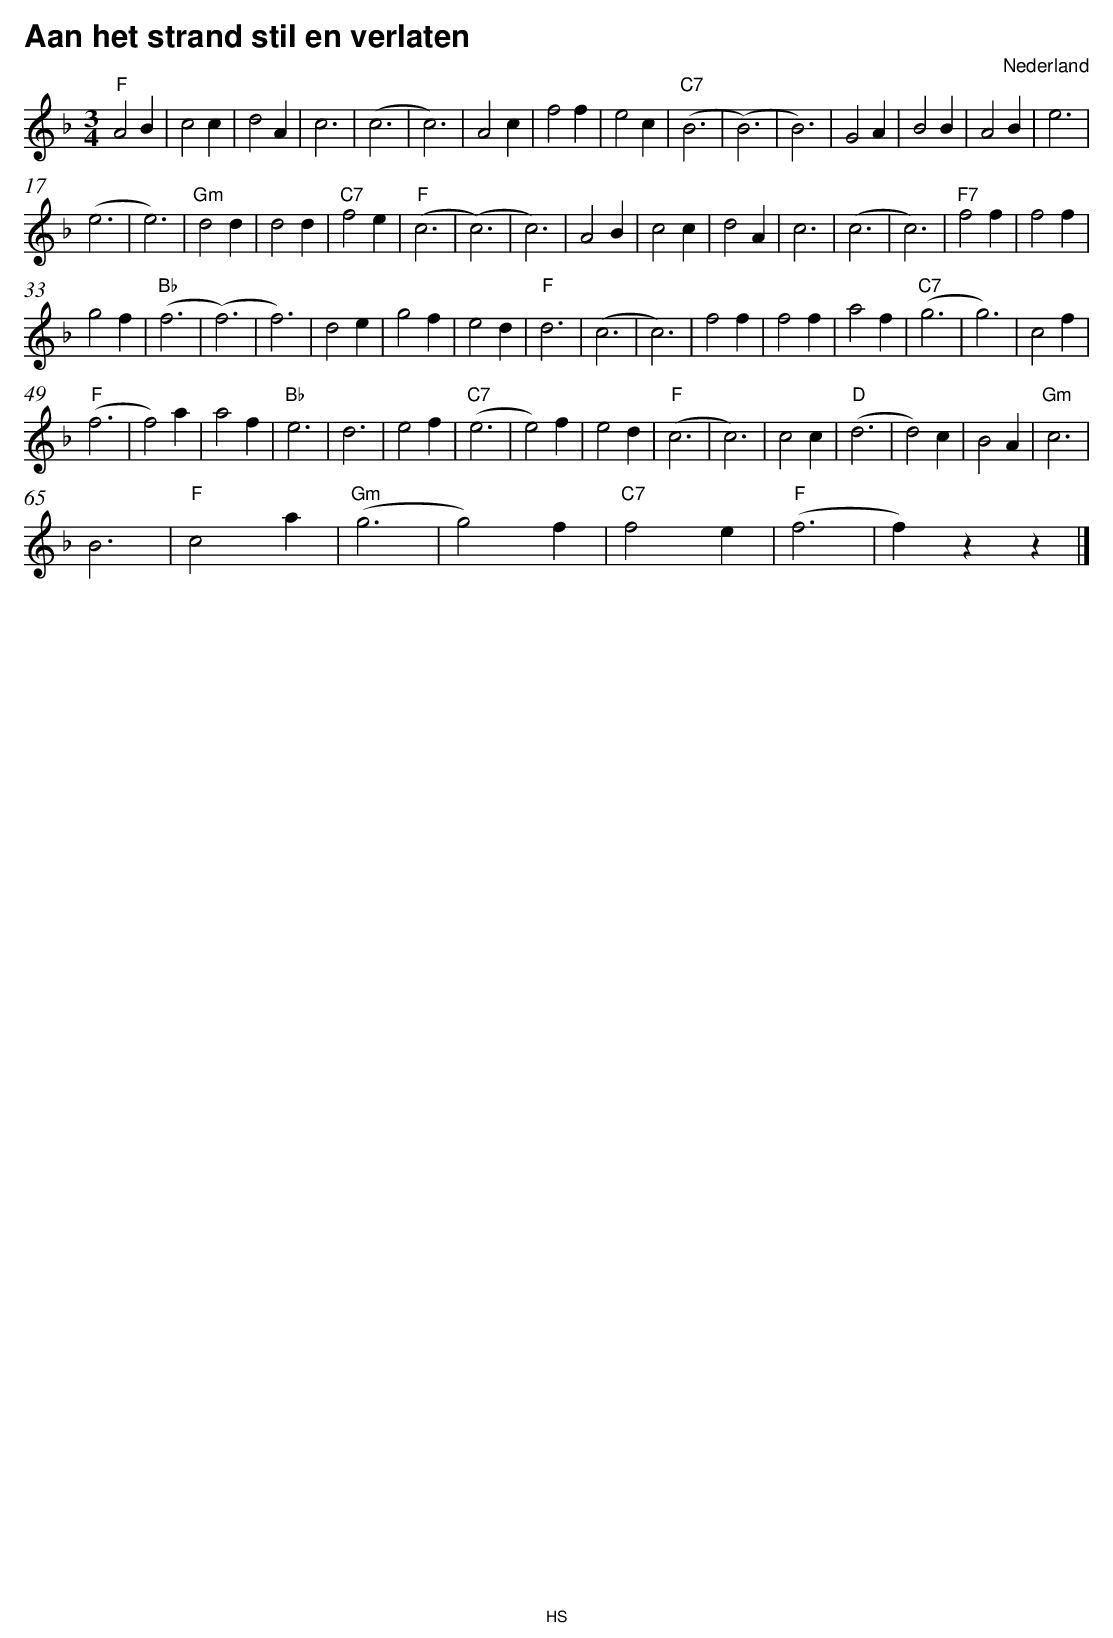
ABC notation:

X:1
T:Aan het strand stil en verlaten
O:Nederland
M:3/4
L:1/8
Q:1/4=180
K:F
V:1
"F" A4 B2 |c4 c2 |d4 A2 |c6 | (c6 |c6) |A4 c2 |f4 f2 | e4 c2 |"C7" (B6 |(B6) |B6) | G4 A2 |B4 B2 |A4 B2 |e6 |
(e6 |e6) |"Gm" d4 d2 |d4 d2 | "C7" f4 e2 |"F" (c6 |(c6) |c6) | A4 B2 |c4 c2 |d4 A2 |c6 | (c6 |c6) |"F7" f4 f2 |f4 f2 |
g4 f2 |"Bb" (f6 |(f6) |f6) | d4 e2 |g4 f2 |e4 d2 |"F" d6 | (c6 |c6) |f4 f2 |f4 f2 | a4 f2 |"C7" (g6 |g6) |c4 f2 |
"F" (f6 |f4) a2 |a4 f2 |"Bb" e6 | d6 |e4 f2 |"C7" (e6 |e4) f2 | e4 d2 |"F" (c6 |c6) |c4 c2 | "D" (d6 |d4) c2 |B4 A2 |"Gm" c6 |
B6 |"F" c4 a2 |"Gm" (g6 |g4) f2 | "C7" f4 e2 |"F" (f6 |f2) z2 z2 |]
